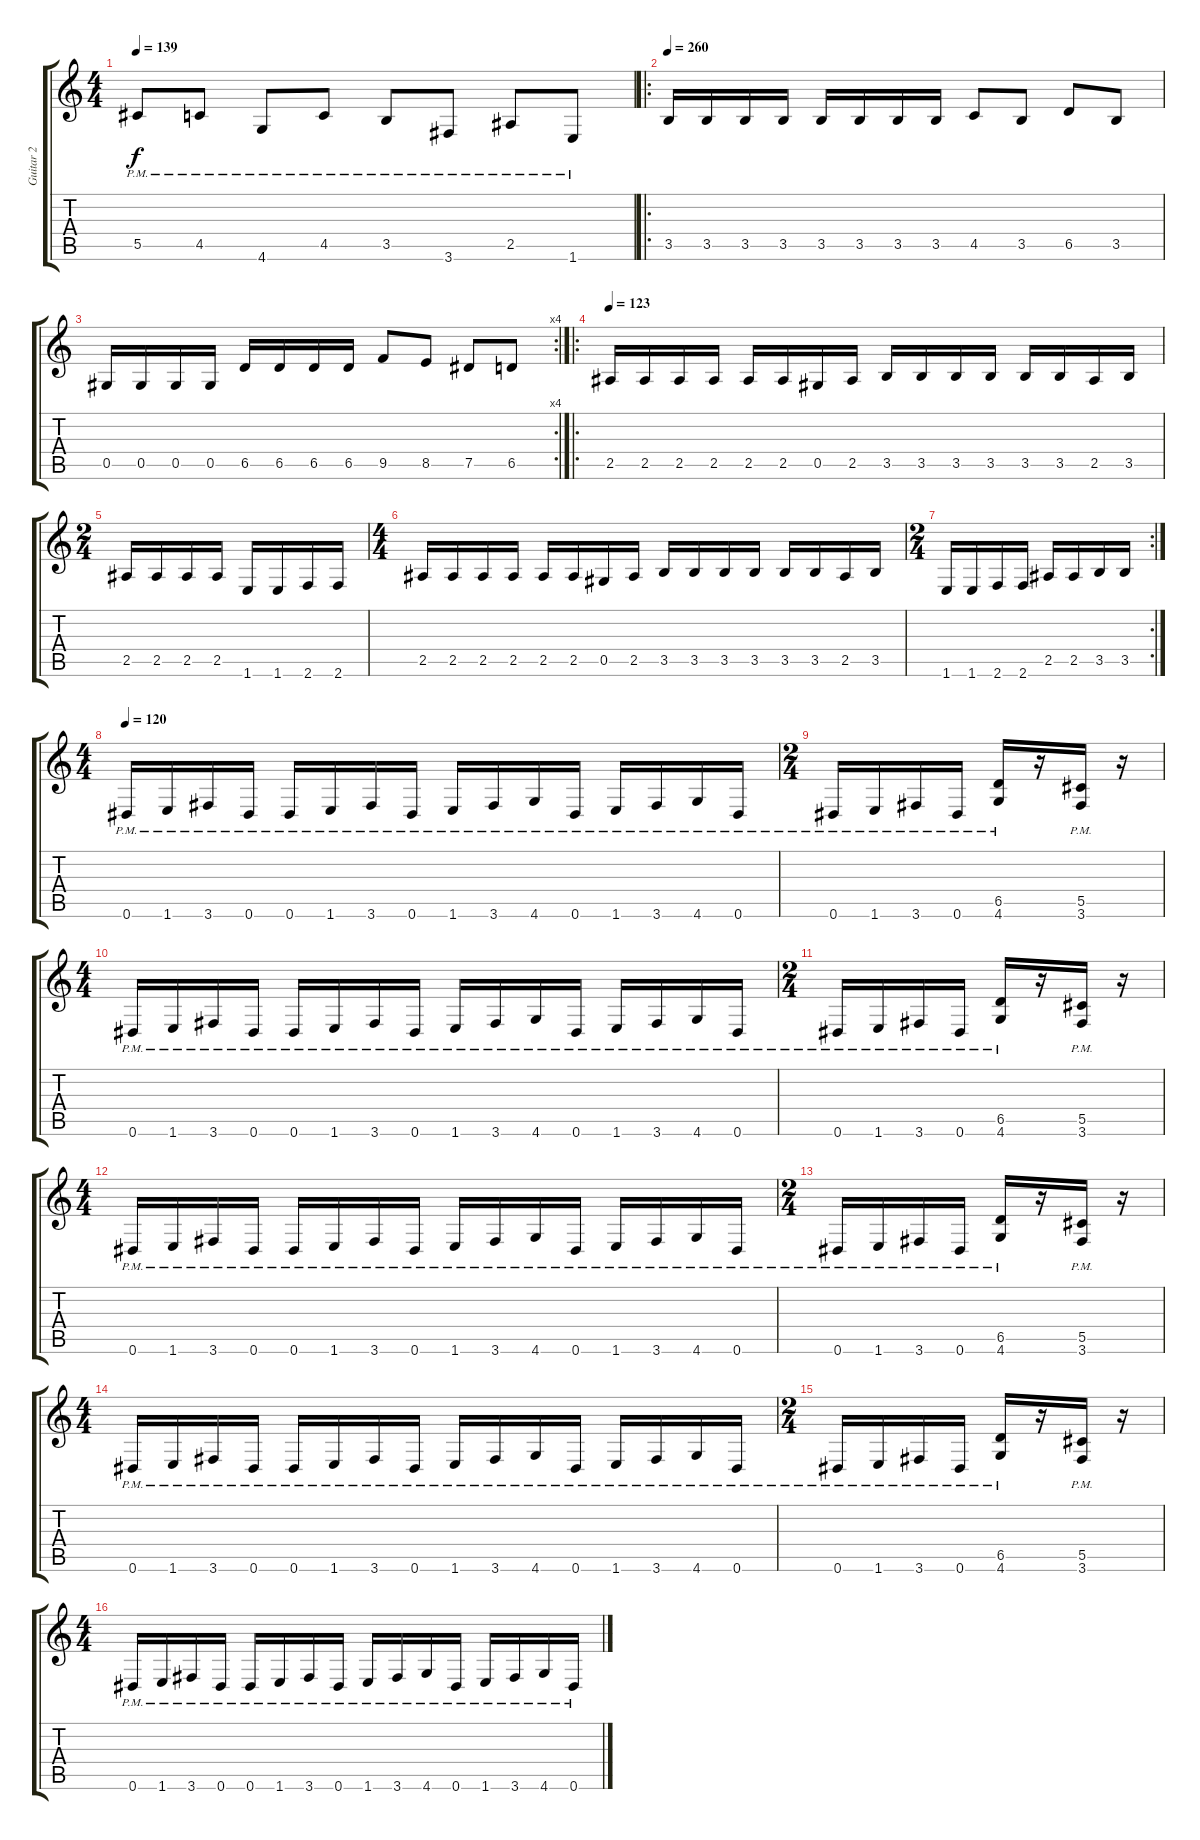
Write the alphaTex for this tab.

\track ("Guitar 2" "Guitar 2") {instrument distortionguitar}
\staff {score tabs}
\tuning (Eb4 Bb3 Gb3 Db3 Ab2 Eb2) {hide}
\ts (4 4)
\tempo 139
\clef g2
\ks c
5.5{pm}.8{dy f} 4.5{pm}.8 4.6{pm}.8 4.5{pm}.8 3.5{pm}.8 3.6{pm}.8 2.5{pm}.8 1.6{pm}.8 |
\ro
\tempo 260
3.5.16 3.5.16 3.5.16 3.5.16 3.5.16 3.5.16 3.5.16 3.5.16 4.5.8 3.5.8 6.5.8 3.5.8 |
\rc 4
0.5.16 0.5.16 0.5.16 0.5.16 6.5.16 6.5.16 6.5.16 6.5.16 9.5.8 8.5.8 7.5.8 6.5.8 |
\ro
\tempo 123
2.5.16 2.5.16 2.5.16 2.5.16 2.5.16 2.5.16 0.5.16 2.5.16 3.5.16 3.5.16 3.5.16 3.5.16 3.5.16 3.5.16 2.5.16 3.5.16 |
\ts (2 4)
2.5.16 2.5.16 2.5.16 2.5.16 1.6.16 1.6.16 2.6.16 2.6.16 |
\ts (4 4)
2.5.16 2.5.16 2.5.16 2.5.16 2.5.16 2.5.16 0.5.16 2.5.16 3.5.16 3.5.16 3.5.16 3.5.16 3.5.16 3.5.16 2.5.16 3.5.16 |
\rc 2
\ts (2 4)
1.6.16 1.6.16 2.6.16 2.6.16 2.5.16 2.5.16 3.5.16 3.5.16 |
\ts (4 4)
\tempo 120
0.6{pm}.16 1.6{pm}.16 3.6{pm}.16 0.6{pm}.16 0.6{pm}.16 1.6{pm}.16 3.6{pm}.16 0.6{pm}.16 1.6{pm}.16 3.6{pm}.16 4.6{pm}.16 0.6{pm}.16 1.6{pm}.16 3.6{pm}.16 4.6{pm}.16 0.6{pm}.16 |
\ts (2 4)
0.6{pm}.16 1.6{pm}.16 3.6{pm}.16 0.6{pm}.16 (6.5{pm} 4.6{pm}).16 r.16 (5.5{pm} 3.6{pm}).16 r.16 |
\ts (4 4)
0.6{pm}.16 1.6{pm}.16 3.6{pm}.16 0.6{pm}.16 0.6{pm}.16 1.6{pm}.16 3.6{pm}.16 0.6{pm}.16 1.6{pm}.16 3.6{pm}.16 4.6{pm}.16 0.6{pm}.16 1.6{pm}.16 3.6{pm}.16 4.6{pm}.16 0.6{pm}.16 |
\ts (2 4)
0.6{pm}.16 1.6{pm}.16 3.6{pm}.16 0.6{pm}.16 (6.5{pm} 4.6{pm}).16 r.16 (5.5{pm} 3.6{pm}).16 r.16 |
\ts (4 4)
0.6{pm}.16 1.6{pm}.16 3.6{pm}.16 0.6{pm}.16 0.6{pm}.16 1.6{pm}.16 3.6{pm}.16 0.6{pm}.16 1.6{pm}.16 3.6{pm}.16 4.6{pm}.16 0.6{pm}.16 1.6{pm}.16 3.6{pm}.16 4.6{pm}.16 0.6{pm}.16 |
\ts (2 4)
0.6{pm}.16 1.6{pm}.16 3.6{pm}.16 0.6{pm}.16 (6.5{pm} 4.6{pm}).16 r.16 (5.5{pm} 3.6{pm}).16 r.16 |
\ts (4 4)
0.6{pm}.16 1.6{pm}.16 3.6{pm}.16 0.6{pm}.16 0.6{pm}.16 1.6{pm}.16 3.6{pm}.16 0.6{pm}.16 1.6{pm}.16 3.6{pm}.16 4.6{pm}.16 0.6{pm}.16 1.6{pm}.16 3.6{pm}.16 4.6{pm}.16 0.6{pm}.16 |
\ts (2 4)
0.6{pm}.16 1.6{pm}.16 3.6{pm}.16 0.6{pm}.16 (6.5{pm} 4.6{pm}).16 r.16 (5.5{pm} 3.6{pm}).16 r.16 |
\ts (4 4)
0.6{pm}.16 1.6{pm}.16 3.6{pm}.16 0.6{pm}.16 0.6{pm}.16 1.6{pm}.16 3.6{pm}.16 0.6{pm}.16 1.6{pm}.16 3.6{pm}.16 4.6{pm}.16 0.6{pm}.16 1.6{pm}.16 3.6{pm}.16 4.6{pm}.16 0.6{pm}.16
